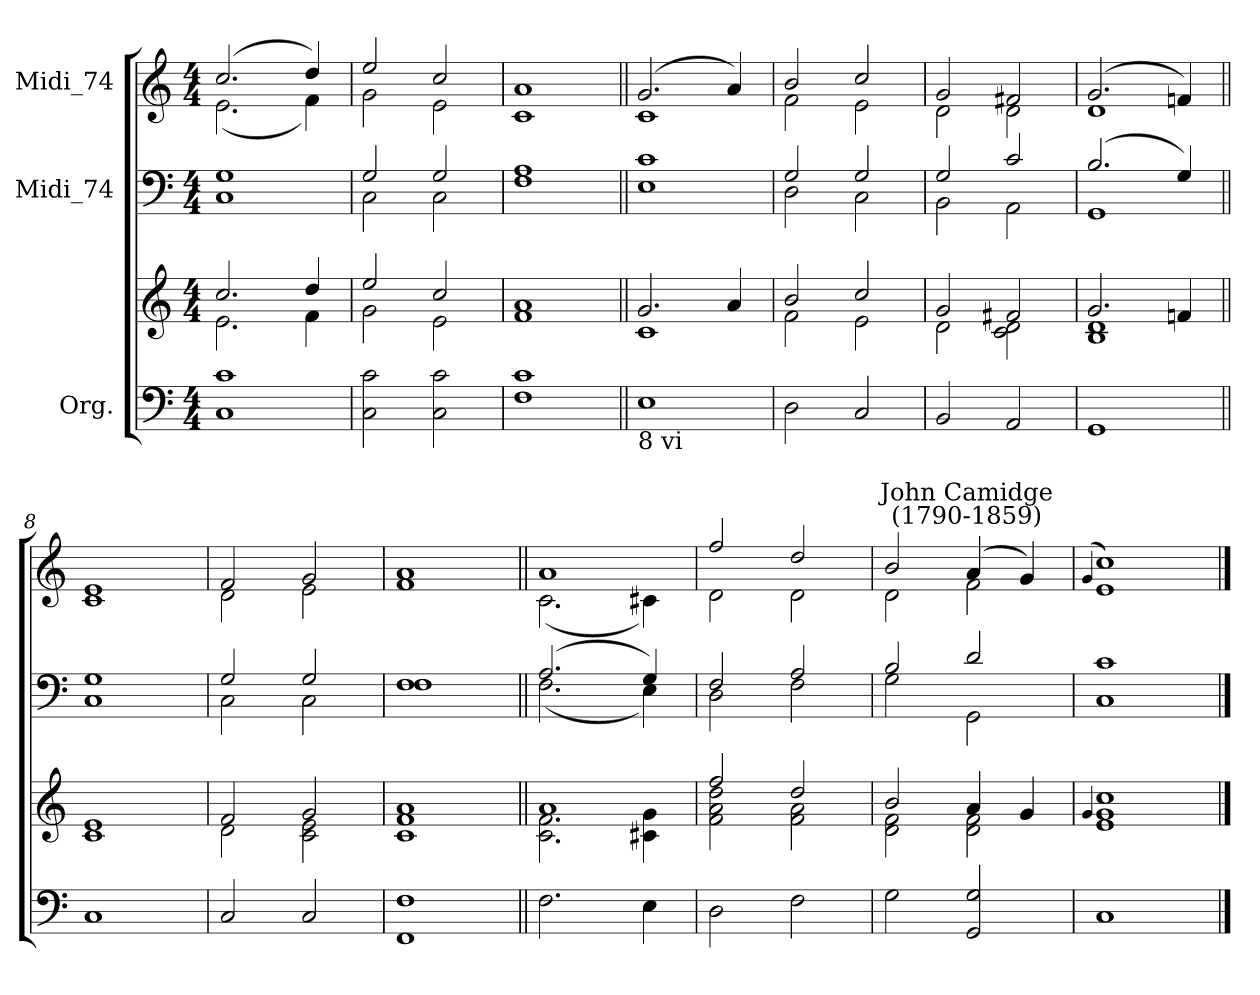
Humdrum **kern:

**kern	**kern	**kern	**kern
*part3	*part3	*part2	*part1
*staff4	*staff3	*staff2	*staff1
*I"Org.	*	*I"Midi_74	*I"Midi_74
*clefF4	*clefG2	*clefF4	*clefG2
*k[]	*k[]	*k[]	*k[]
*C:	*C:	*C:	*C:
*M4/4	*M4/4	*M4/4	*M4/4
=1	=1	=1	=1
*	*^	*^	*^
1C 1c	2.cc/	2.e\	1G/	1C\	(>2.cc/	(<2.e\
.	4dd/	4f\	.	.	4dd/)	4f\)
=2	=2	=2	=2	=2	=2	=2
2C 2c	2ee/	2g\	2G/	2C\	2ee/	2g\
2C 2c	2cc/	2e\	2G/	2C\	2cc/	2e\
=3	=3	=3	=3	=3	=3	=3
1F 1c	1a/	1f\	1A/	1F\	1a/	1c\
=4||	=4||	=4||	=4||	=4||	=4||	=4||
!LO:TX:b:t=8 vi	!	!	!	!	!	!
1E	2.g/	1c\	1c/	1E\	(>2.g/	1c\
.	4a/	.	.	.	4a/)	.
=5	=5	=5	=5	=5	=5	=5
2D	2b/	2f\	2G/	2D\	2b/	2f\
2C	2cc/	2e\	2G/	2C\	2cc/	2e\
=6	=6	=6	=6	=6	=6	=6
2BB	2g/	2d\	2G/	2BB\	2g/	2d\
2AA	2f#X/	2c\ 2d\	2c/	2AA\	2f#X/	2d\
=7	=7	=7	=7	=7	=7	=7
1GG	2.g/	1B\ 1d\	(>2.B/	1GG\	(>2.g/	1d\
.	4fn/	.	4G/)	.	4fn/)	.
=8||	=8||	=8||	=8||	=8||	=8||	=8||
1C	1e/	1c\	1G/	1C\	1e/	1c\
=9	=9	=9	=9	=9	=9	=9
2C	2f/	2d\	2G/	2C\	2f/	2d\
2C	2g/	2c\ 2e\	2G/	2C\	2g/	2e\
=10	=10	=10	=10	=10	=10	=10
1FF 1F	1a/	1c\ 1f\	1F/	1F\	1a/	1f\
=11||	=11||	=11||	=11||	=11||	=11||	=11||
2.F	1a/	2.c\ 2.f\	(>2.A/	(<2.F\	1a/	(<2.c\
4E	.	4c#X\ 4g\	4G/)	4E\)	.	4c#X\)
=12	=12	=12	=12	=12	=12	=12
2D	2ff/	2f\ 2a\ 2dd\	2F/	2D\	2ff/	2d\
2F	2dd/	2f\ 2a\	2A/	2F\	2dd/	2d\
=13	=13	=13	=13	=13	=13	=13
2G	2b/	2d\ 2f\	2B/	2G\	2b/	2d\
!	!	!	!	!	!LO:TX:a:cj:t=John Camidge\n(1790-1859)	!
2GG 2G	4a/	2d\ 2f\	2d/	2GG\	(>4a/	2f\
.	4g/	.	.	.	4g/)	.
=14	=14	=14	=14	=14	=14	=14
.	4qqg/	.	.	.	(>4qqg/	.
1C	1cc/	1e\ 1g\	1c/	1C\	1cc/)	1e\
*	*v	*v	*	*	*v	*v
*	*	*v	*v	*
==	==	==	==
*-	*-	*-	*-
